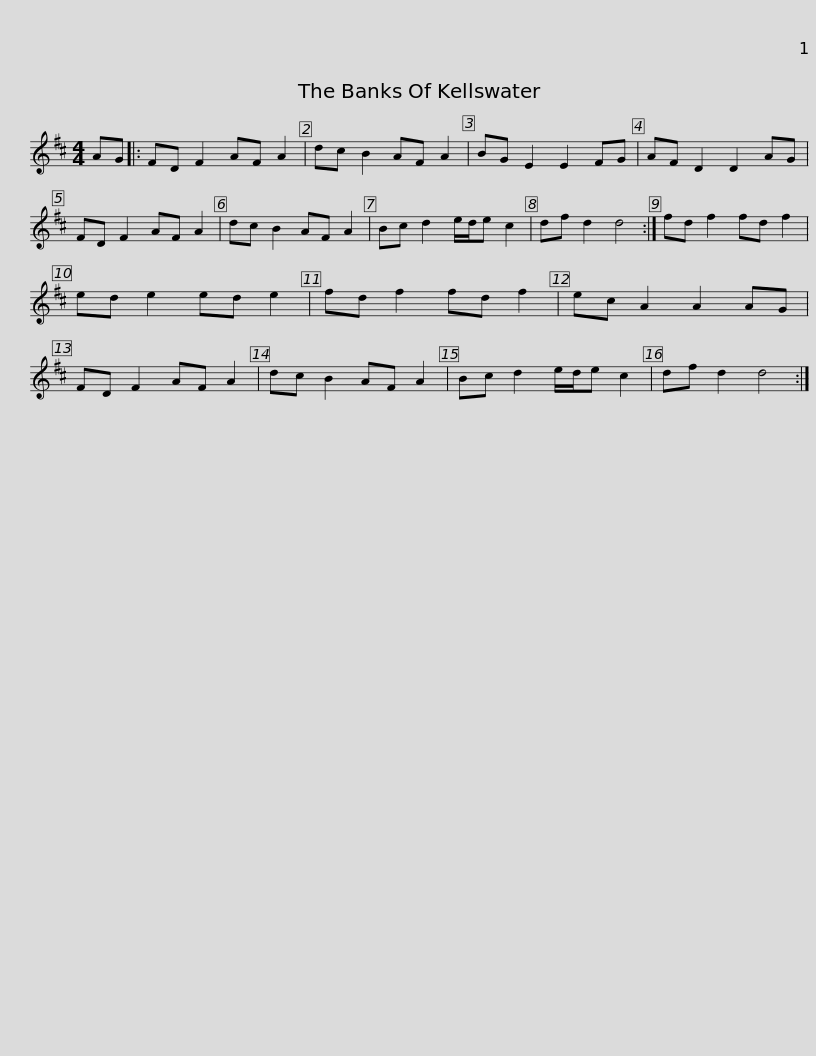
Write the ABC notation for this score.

X:1
L:1/8
M:4/4
I:linebreak $
K:D
V:1 treble
V:1
 AG |: FD F2 AF A2 | dc B2 AF A2 | BG E2 E2 FG | AF D2 D2 AG | %5
 FD F2 AF A2 | dc B2 AF A2 |$ Bc d2 e/d/e c2 | df d2 d4 :| fd f2 fd f2 | %10
 ed e2 ed e2 | fd f2 fd f2 | ec A2 A2 AG | FD F2 AF A2 |$ dc B2 AF A2 | %15
 Bc d2 e/d/e c2 | df d2 d4 :| %17
